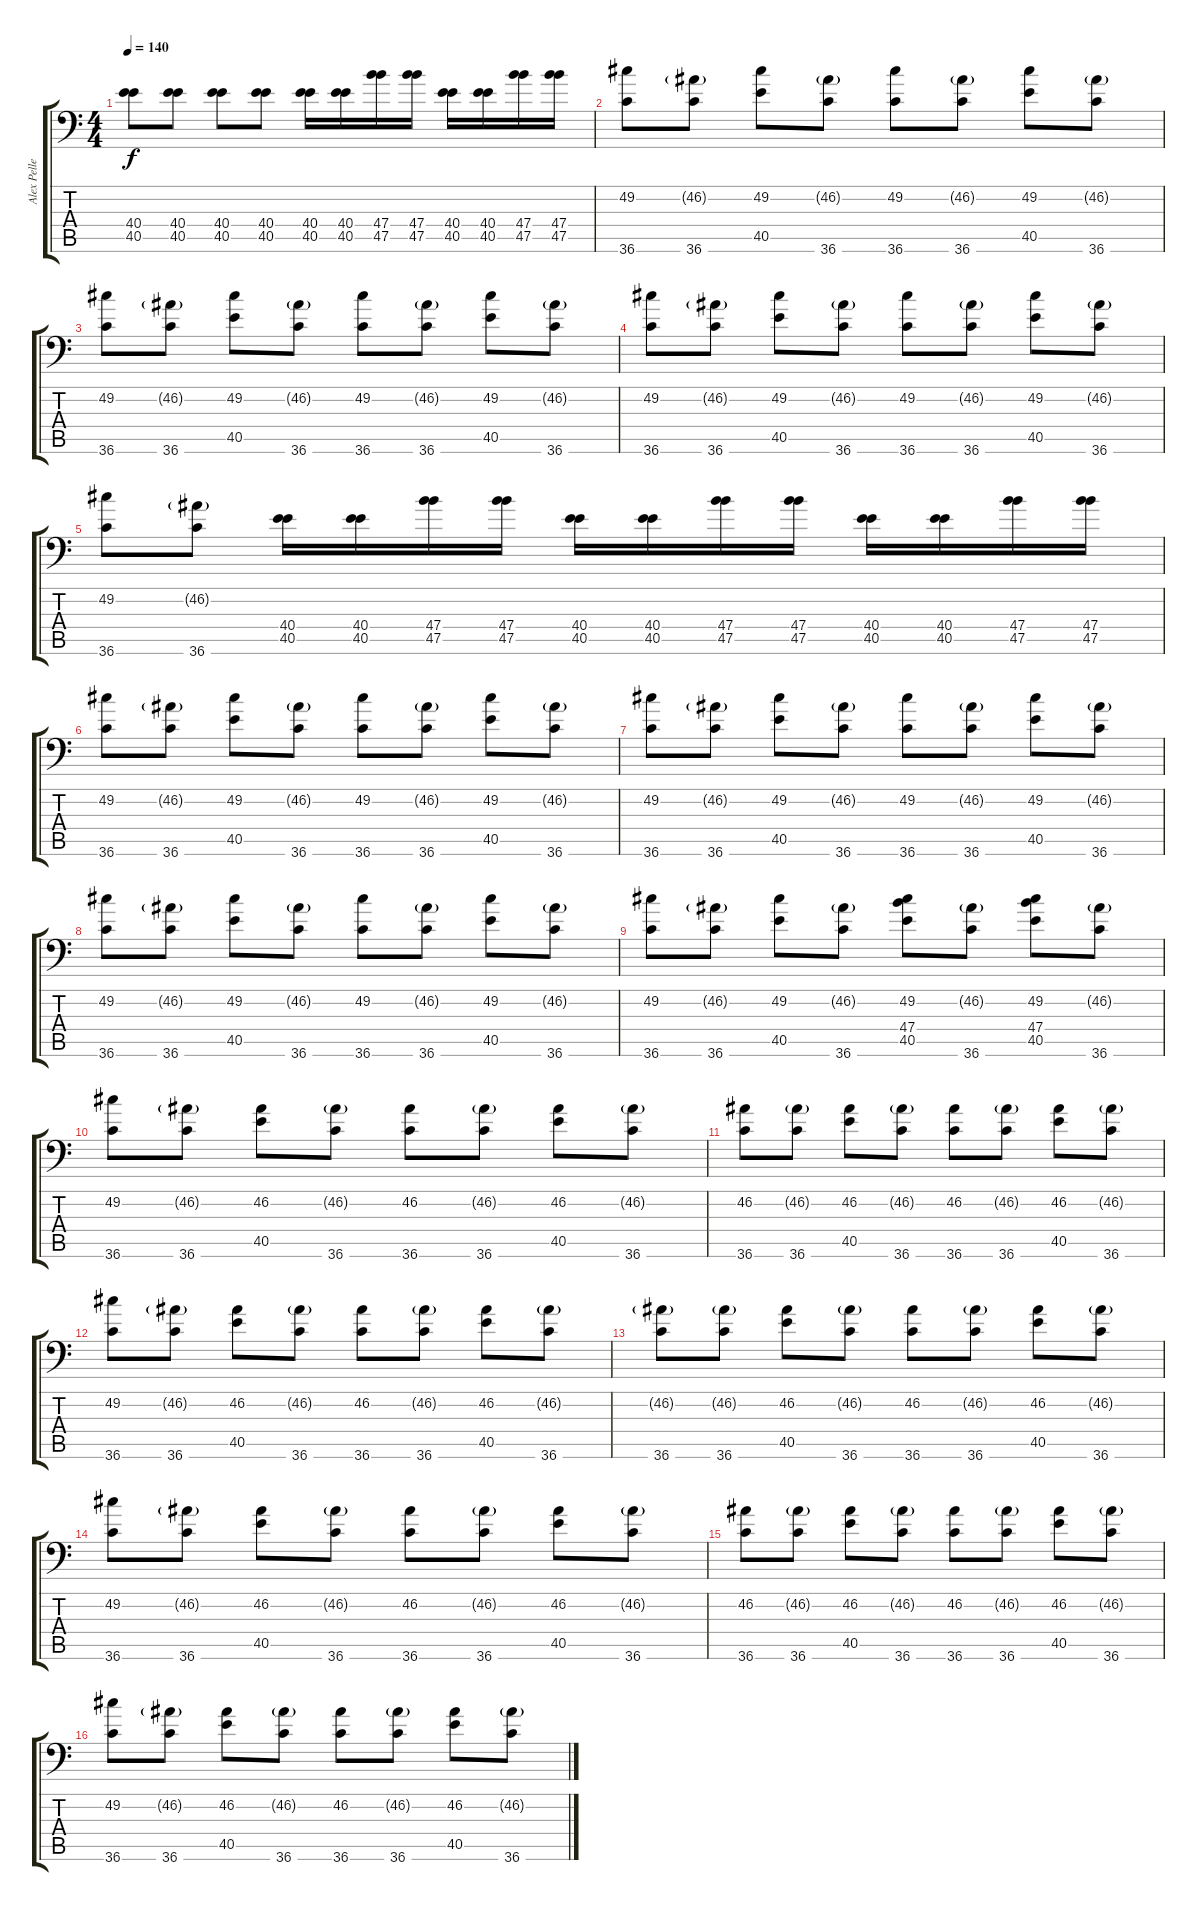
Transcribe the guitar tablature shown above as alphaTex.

\track ("Alex Pelletier" "Alex Pelle") {instrument acousticgrandpiano}
\staff {score tabs}
\tuning (C-1 C-1 C-1 C-1 C-1 C-1) {hide}
\ts (4 4)
\tempo 140
\clef f4
\ks c
(40.4 40.5).8{dy f} (40.4 40.5).8 (40.4 40.5).8 (40.4 40.5).8 (40.4 40.5).16 (40.4 40.5).16 (47.4 47.5).16 (47.4 47.5).16 (40.4 40.5).16 (40.4 40.5).16 (47.4 47.5).16 (47.4 47.5).16 |
(49.2 36.6).8 (46.2{g} 36.6).8 (49.2 40.5).8 (46.2{g} 36.6).8 (49.2 36.6).8 (46.2{g} 36.6).8 (49.2 40.5).8 (46.2{g} 36.6).8 |
(49.2 36.6).8 (46.2{g} 36.6).8 (49.2 40.5).8 (46.2{g} 36.6).8 (49.2 36.6).8 (46.2{g} 36.6).8 (49.2 40.5).8 (46.2{g} 36.6).8 |
(49.2 36.6).8 (46.2{g} 36.6).8 (49.2 40.5).8 (46.2{g} 36.6).8 (49.2 36.6).8 (46.2{g} 36.6).8 (49.2 40.5).8 (46.2{g} 36.6).8 |
(49.2 36.6).8 (46.2{g} 36.6).8 (40.4 40.5).16 (40.4 40.5).16 (47.4 47.5).16 (47.4 47.5).16 (40.4 40.5).16 (40.4 40.5).16 (47.4 47.5).16 (47.4 47.5).16 (40.4 40.5).16 (40.4 40.5).16 (47.4 47.5).16 (47.4 47.5).16 |
(49.2 36.6).8 (46.2{g} 36.6).8 (49.2 40.5).8 (46.2{g} 36.6).8 (49.2 36.6).8 (46.2{g} 36.6).8 (49.2 40.5).8 (46.2{g} 36.6).8 |
(49.2 36.6).8 (46.2{g} 36.6).8 (49.2 40.5).8 (46.2{g} 36.6).8 (49.2 36.6).8 (46.2{g} 36.6).8 (49.2 40.5).8 (46.2{g} 36.6).8 |
(49.2 36.6).8 (46.2{g} 36.6).8 (49.2 40.5).8 (46.2{g} 36.6).8 (49.2 36.6).8 (46.2{g} 36.6).8 (49.2 40.5).8 (46.2{g} 36.6).8 |
(49.2 36.6).8 (46.2{g} 36.6).8 (49.2 40.5).8 (46.2{g} 36.6).8 (49.2 47.4 40.5).8 (46.2{g} 36.6).8 (49.2 47.4 40.5).8 (46.2{g} 36.6).8 |
(49.2 36.6).8 (46.2{g} 36.6).8 (46.2 40.5).8 (46.2{g} 36.6).8 (46.2 36.6).8 (46.2{g} 36.6).8 (46.2 40.5).8 (46.2{g} 36.6).8 |
(46.2 36.6).8 (46.2{g} 36.6).8 (46.2 40.5).8 (46.2{g} 36.6).8 (46.2 36.6).8 (46.2{g} 36.6).8 (46.2 40.5).8 (46.2{g} 36.6).8 |
(49.2 36.6).8 (46.2{g} 36.6).8 (46.2 40.5).8 (46.2{g} 36.6).8 (46.2 36.6).8 (46.2{g} 36.6).8 (46.2 40.5).8 (46.2{g} 36.6).8 |
(46.2{g} 36.6).8 (46.2{g} 36.6).8 (46.2 40.5).8 (46.2{g} 36.6).8 (46.2 36.6).8 (46.2{g} 36.6).8 (46.2 40.5).8 (46.2{g} 36.6).8 |
(49.2 36.6).8 (46.2{g} 36.6).8 (46.2 40.5).8 (46.2{g} 36.6).8 (46.2 36.6).8 (46.2{g} 36.6).8 (46.2 40.5).8 (46.2{g} 36.6).8 |
(46.2 36.6).8 (46.2{g} 36.6).8 (46.2 40.5).8 (46.2{g} 36.6).8 (46.2 36.6).8 (46.2{g} 36.6).8 (46.2 40.5).8 (46.2{g} 36.6).8 |
(49.2 36.6).8 (46.2{g} 36.6).8 (46.2 40.5).8 (46.2{g} 36.6).8 (46.2 36.6).8 (46.2{g} 36.6).8 (46.2 40.5).8 (46.2{g} 36.6).8
